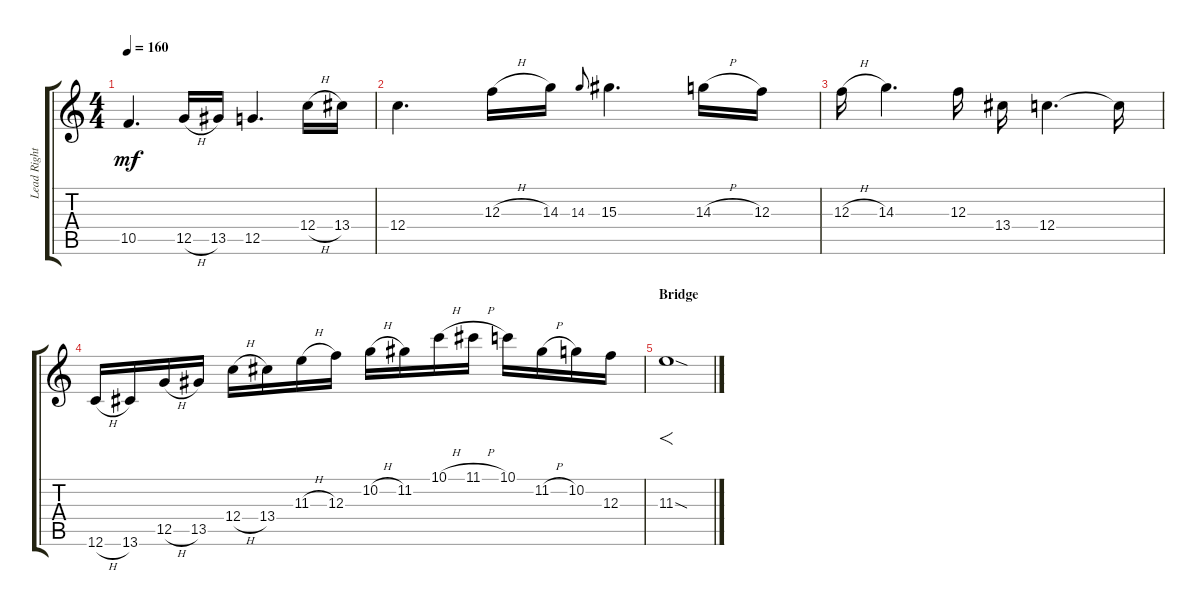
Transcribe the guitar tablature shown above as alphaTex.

\track ("Lead Right" "Lead Right") {instrument distortionguitar}
\staff {score tabs}
\tuning (D4 A3 F3 C3 G2 C2) {hide}
\ts (4 4)
\tempo 160
\clef g2
\ks c
10.5{t}.4{d dy mf} 12.5{h}.16 13.5.16 12.5.4{d} 12.4{h}.16 13.4.16 |
12.4.4{d} 12.3{h}.16 14.3.16 14.3.8{gr onbeat} 15.3.4{d} 14.3{h}.16 12.3.16 |
12.3{h}.16 14.3.4{d} 12.3.16 13.4.16 12.4.4{d} 12.4{t}.16 |
12.6{h}.16 13.6.16 12.5{h}.16 13.5.16 12.4{h}.16 13.4.16 11.3{h}.16 12.3.16 10.2{h}.16 11.2.16 10.1{h}.16 11.1{h}.16 10.1.16 11.2{h}.16 10.2.16 12.3.16 |
\section ("" "Bridge")
11.3{sod}.1{f}
